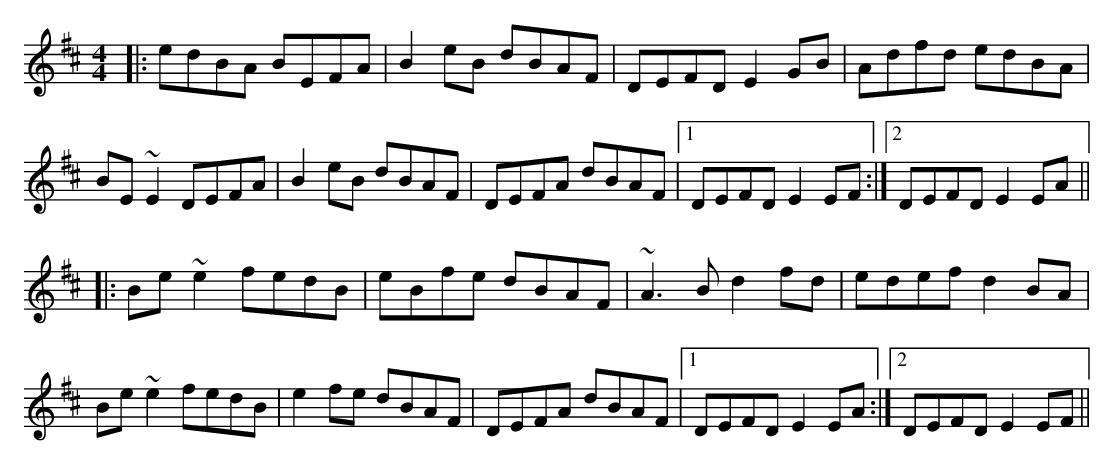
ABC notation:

X:1
M:4/4
K:Edor
|:edBA BEFA|B2eB dBAF|DEFD E2GB|Adfd edBA|
BE~E2 DEFA|B2eB dBAF|DEFA dBAF|1 DEFD E2EF:|2 DEFD E2EA||
|:Be~e2 fedB|eBfe dBAF|~A3B d2fd|edef d2BA|
Be~e2 fedB|e2fe dBAF|DEFA dBAF|1 DEFD E2EA:|2 DEFD E2EF||
